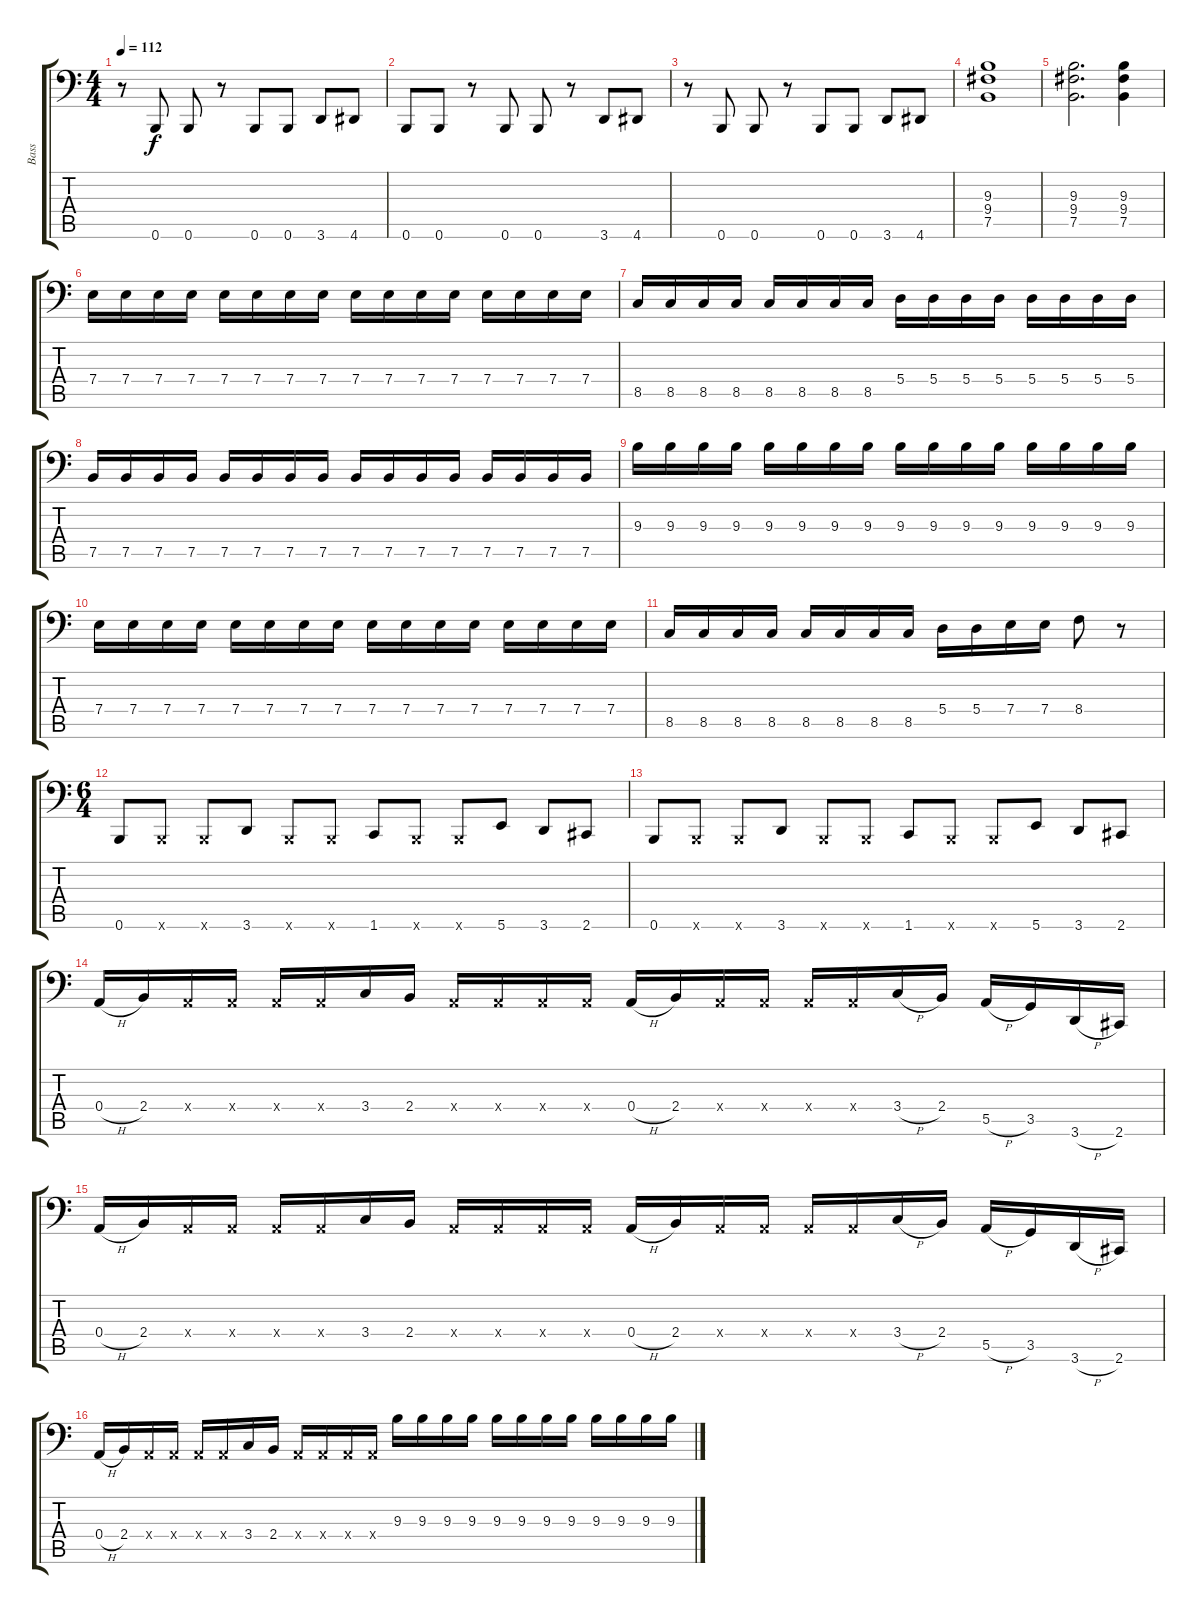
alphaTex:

\track ("Bass" "Bass") {instrument electricbassfinger}
\staff {score tabs}
\tuning (C3 G2 D2 A1 E1 B0) {hide}
\ts (4 4)
\tempo 112
\clef f4
\ks c
r.8{dy f} 0.6.8 0.6.8 r.8 0.6.8 0.6.8 3.6.8 4.6.8 |
0.6.8 0.6.8 r.8 0.6.8 0.6.8 r.8 3.6.8 4.6.8 |
r.8 0.6.8 0.6.8 r.8 0.6.8 0.6.8 3.6.8 4.6.8 |
(9.3 9.4 7.5).1 |
(9.3 9.4 7.5).2{d} (9.3 9.4 7.5).4 |
7.4.16 7.4.16 7.4.16 7.4.16 7.4.16 7.4.16 7.4.16 7.4.16 7.4.16 7.4.16 7.4.16 7.4.16 7.4.16 7.4.16 7.4.16 7.4.16 |
8.5.16 8.5.16 8.5.16 8.5.16 8.5.16 8.5.16 8.5.16 8.5.16 5.4.16 5.4.16 5.4.16 5.4.16 5.4.16 5.4.16 5.4.16 5.4.16 |
7.5.16 7.5.16 7.5.16 7.5.16 7.5.16 7.5.16 7.5.16 7.5.16 7.5.16 7.5.16 7.5.16 7.5.16 7.5.16 7.5.16 7.5.16 7.5.16 |
9.3.16 9.3.16 9.3.16 9.3.16 9.3.16 9.3.16 9.3.16 9.3.16 9.3.16 9.3.16 9.3.16 9.3.16 9.3.16 9.3.16 9.3.16 9.3.16 |
7.4.16 7.4.16 7.4.16 7.4.16 7.4.16 7.4.16 7.4.16 7.4.16 7.4.16 7.4.16 7.4.16 7.4.16 7.4.16 7.4.16 7.4.16 7.4.16 |
8.5.16 8.5.16 8.5.16 8.5.16 8.5.16 8.5.16 8.5.16 8.5.16 5.4.16 5.4.16 7.4.16 7.4.16 8.4.8 r.8 |
\ts (6 4)
0.6.8{volume 6} 0.6{x}.8 0.6{x}.8 3.6.8 0.6{x}.8 0.6{x}.8 1.6.8 0.6{x}.8 0.6{x}.8 5.6.8 3.6.8 2.6.8 |
0.6.8 0.6{x}.8 0.6{x}.8 3.6.8 0.6{x}.8 0.6{x}.8 1.6.8 0.6{x}.8 0.6{x}.8 5.6.8 3.6.8 2.6.8 |
0.4{h}.16 2.4.16 0.4{x}.16 0.4{x}.16 0.4{x}.16 0.4{x}.16 3.4.16 2.4.16 0.4{x}.16 0.4{x}.16 0.4{x}.16 0.4{x}.16 0.4{h}.16 2.4.16 0.4{x}.16 0.4{x}.16 0.4{x}.16 0.4{x}.16 3.4{h}.16 2.4.16 5.5{h}.16 3.5.16 3.6{h}.16 2.6.16 |
0.4{h}.16 2.4.16 0.4{x}.16 0.4{x}.16 0.4{x}.16 0.4{x}.16 3.4.16 2.4.16 0.4{x}.16 0.4{x}.16 0.4{x}.16 0.4{x}.16 0.4{h}.16 2.4.16 0.4{x}.16 0.4{x}.16 0.4{x}.16 0.4{x}.16 3.4{h}.16 2.4.16 5.5{h}.16 3.5.16 3.6{h}.16 2.6.16 |
0.4{h}.16 2.4.16 0.4{x}.16 0.4{x}.16 0.4{x}.16 0.4{x}.16 3.4.16 2.4.16 0.4{x}.16 0.4{x}.16 0.4{x}.16 0.4{x}.16 9.3.16 9.3.16 9.3.16 9.3.16 9.3.16 9.3.16 9.3.16 9.3.16 9.3.16 9.3.16 9.3.16 9.3.16
